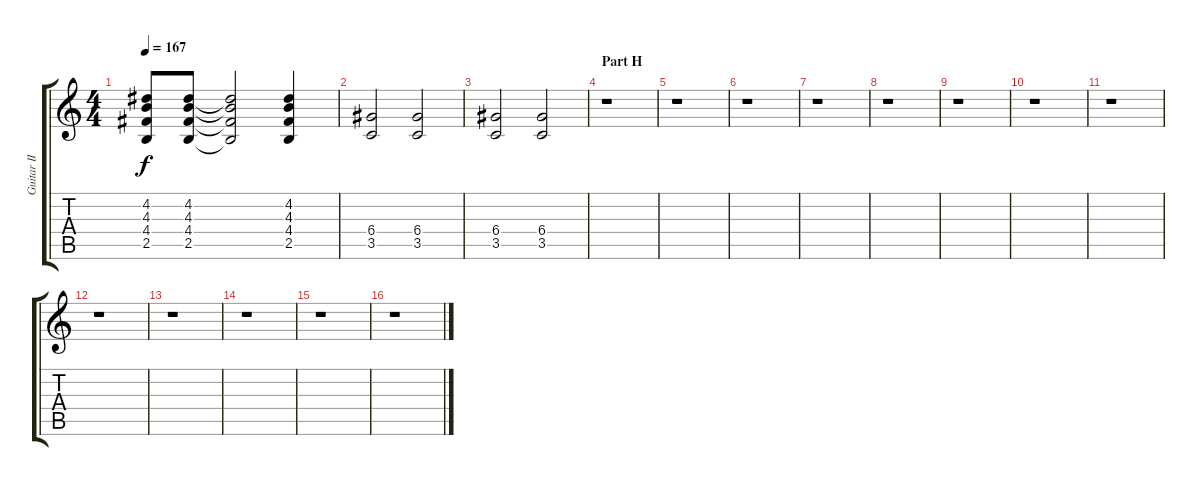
\track ("Guitar II (Ken)" "Guitar II ") {mute instrument electricguitarclean}
\staff {score tabs}
\tuning (E4 B3 G3 D3 A2 E2) {hide}
\ts (4 4)
\tempo 167
\clef g2
\ks c
(4.2{t} 4.3{t} 4.4{t} 2.5{t}).8{dy f} (4.2 4.3 4.4 2.5).8 (4.2{t} 4.3{t} 4.4{t} 2.5{t}).2 (4.2 4.3 4.4 2.5).4 |
(6.4 3.5).2 (6.4 3.5).2 |
(6.4 3.5).2 (6.4 3.5).2 |
\section ("" "Part H")
r.1 |
r.1 |
r.1 |
r.1 |
r.1 |
r.1 |
r.1 |
r.1 |
r.1 |
r.1 |
r.1 |
r.1 |
r.1
